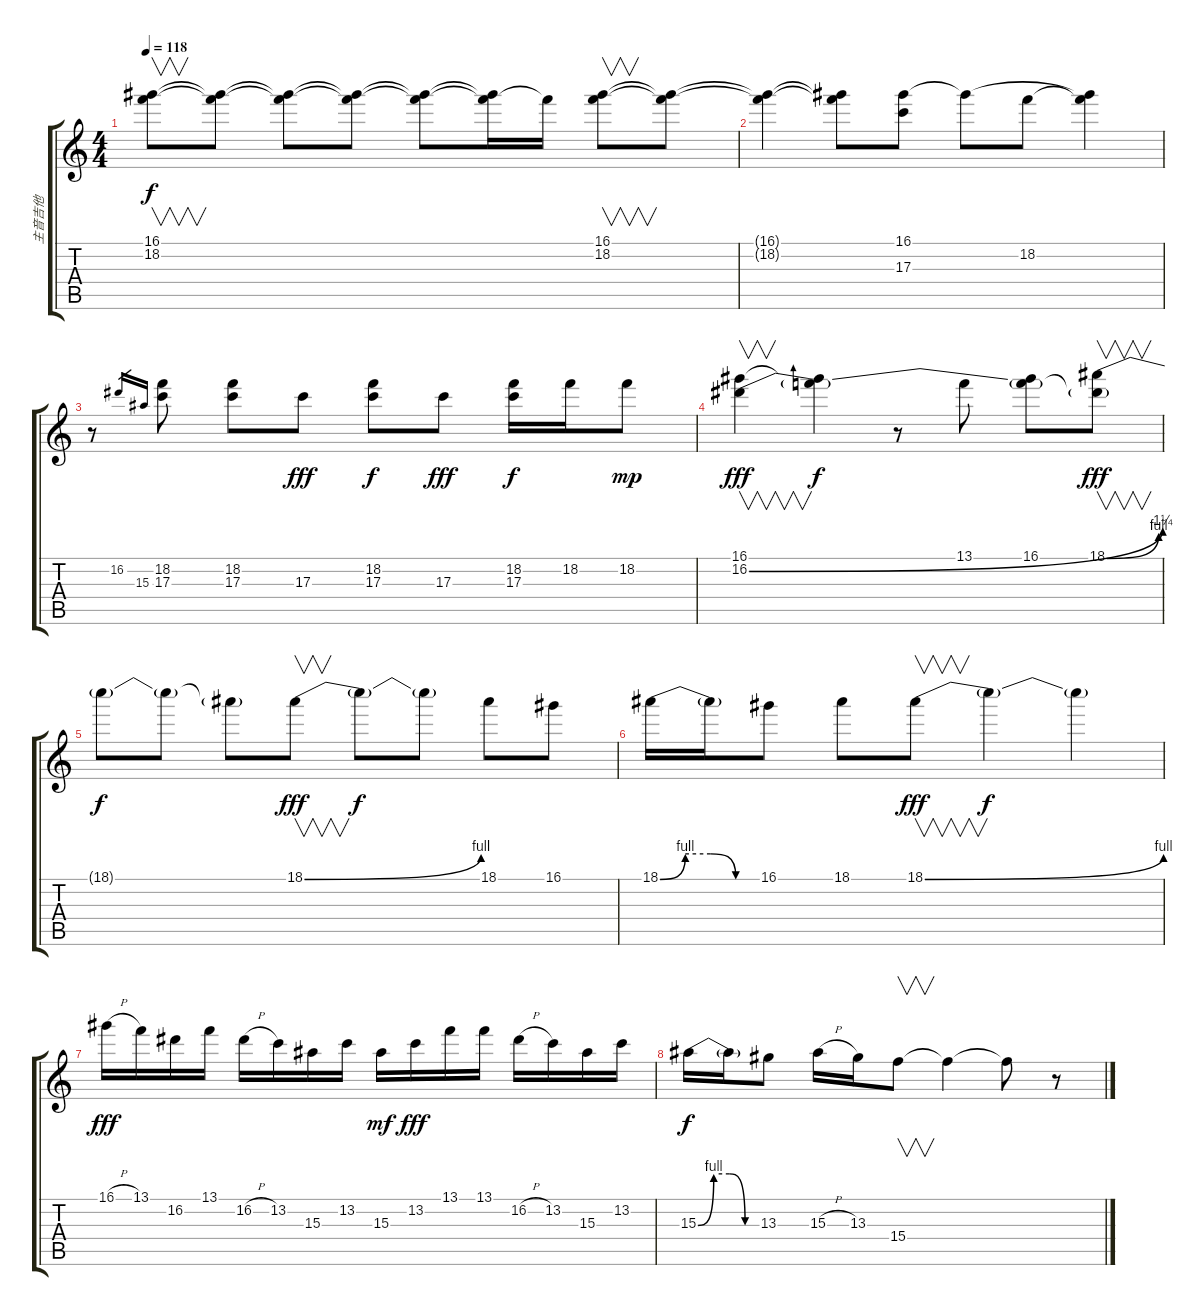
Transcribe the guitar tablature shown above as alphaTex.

\track ("主音吉他" "主音吉他") {instrument distortionguitar}
\staff {score tabs}
\tuning (E4 B3 G3 D3 A2 E2) {hide}
\ts (4 4)
\tempo 118
\clef g2
\ks c
(16.1 18.2{t}).8{v dy f} (16.1{t} 18.2{t}).8 (16.1{t} 18.2{t}).8 (16.1{t} 18.2{t}).8 (16.1{t} 18.2{t}).8 (16.1{t} 18.2{t}).16 18.2{t}.16 (16.1 18.2).8{v} (16.1{t} 18.2{t}).8 |
(16.1{t} 18.2{t}).4 (16.1{t} 18.2{t}).8 (16.1 17.3{t}).8 16.1{t}.8 18.2.8 (16.1{t} 18.2{t}).4 |
r.8 16.2.16{gr} 15.3.16{gr} (18.2 17.3).8 (18.2 17.3).8 17.3.8{dy fff} (18.2 17.3).8{dy f} 17.3.8{dy fff} (18.2 17.3).16{dy f} 18.2.16 18.2.8{dy mp} |
(16.1 16.2{be (bend 0 0 60 5)}).4{v dy fff} (16.1{t} 16.2{t}).4{dy f} r.8 13.1.8 (16.1 16.2{t}).8 (18.1{be (bend 0 0 60 4)} 16.2{t}).8{v dy fff} |
18.1{t}.8{dy f} 18.1{t}.8 18.1{t}.8 18.1{be (bend 0 0 60 4)}.8{v dy fff} 18.1{t}.8{dy f} 18.1{t}.8 18.1.8 16.1.8 |
18.1{be (custom 0 0 15 4 30 4 45 0 60 0)}.16 18.1{t}.16 16.1.8 18.1.8 18.1{be (bend 0 0 60 4)}.8{v dy fff} 18.1{t}.4{dy f} 18.1{t}.4 |
16.1{h}.16{dy fff} 13.1.16 16.2.16 13.1.16 16.2{h}.16 13.2.16 15.3.16 13.2.16 15.3.16{dy mf} 13.2.16{dy fff} 13.1.16 13.1.16 16.2{h}.16 13.2.16 15.3.16 13.2.16 |
15.3{be (custom 0 0 15 4 30 4 45 0 60 0)}.16{dy f} 15.3{t}.16 13.3.8 15.3{h}.16 13.3.16 15.4.8{v} 15.4{t}.4 15.4{t}.8 r.8
